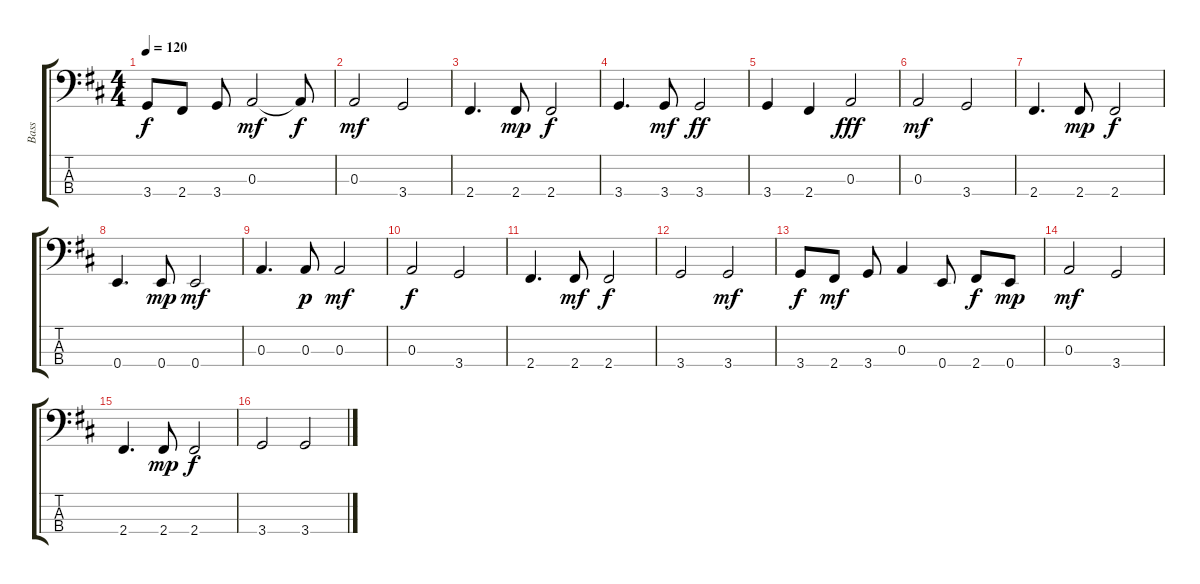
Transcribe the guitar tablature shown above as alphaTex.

\track ("Bass" "Bass") {instrument electricbassfinger}
\staff {score tabs}
\tuning (G2 D2 A1 E1) {hide}
\ts (4 4)
\tempo 120
\clef f4
\ks d
3.4.8{dy f} 2.4.8 3.4.8 0.3.2{dy mf} 0.3{t}.8{dy f} |
0.3.2{dy mf} 3.4.2 |
2.4.4{d} 2.4.8{dy mp} 2.4.2{dy f} |
3.4.4{d} 3.4.8{dy mf} 3.4.2{dy ff} |
3.4.4 2.4.4 0.3.2{dy fff} |
0.3.2{dy mf} 3.4.2 |
2.4.4{d} 2.4.8{dy mp} 2.4.2{dy f} |
0.4.4{d} 0.4.8{dy mp} 0.4.2{dy mf} |
0.3.4{d} 0.3.8{dy p} 0.3.2{dy mf} |
0.3.2{dy f} 3.4.2 |
2.4.4{d} 2.4.8{dy mf} 2.4.2{dy f} |
3.4.2 3.4.2{dy mf} |
3.4.8{dy f} 2.4.8{dy mf} 3.4.8 0.3.4 0.4.8 2.4.8{dy f} 0.4.8{dy mp} |
0.3.2{dy mf} 3.4.2 |
2.4.4{d} 2.4.8{dy mp} 2.4.2{dy f} |
3.4.2 3.4.2
